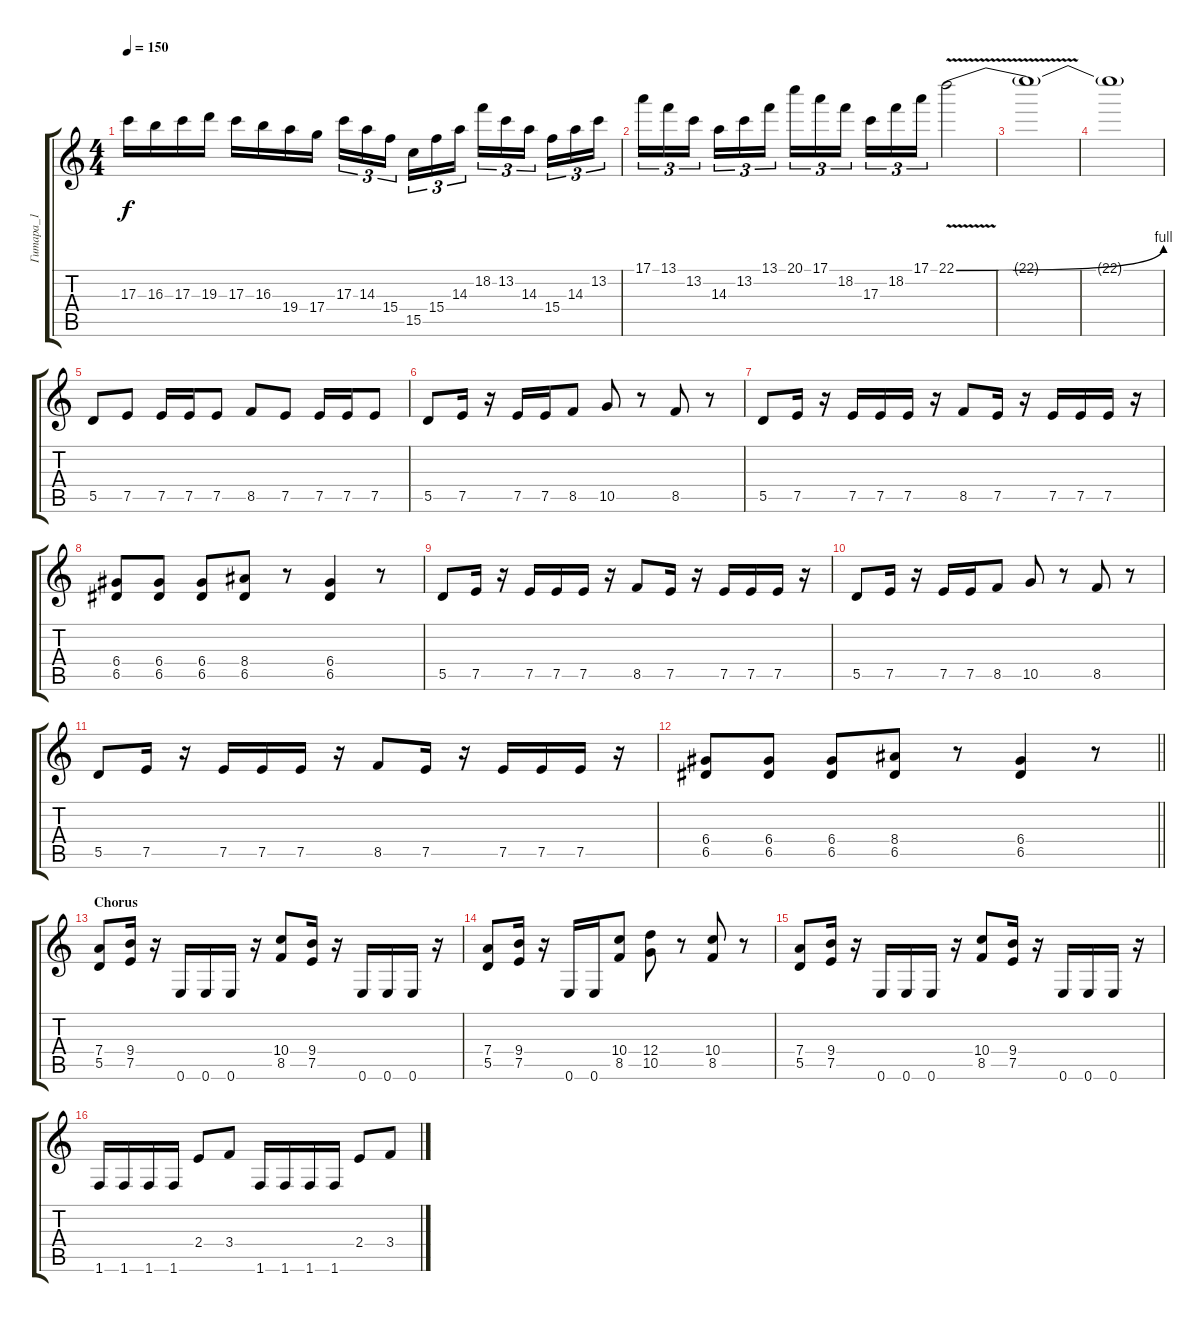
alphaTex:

\track ("Гитара_1" "Гитара_1") {instrument acousticguitarsteel}
\staff {score tabs}
\tuning (E4 B3 G3 D3 A2 E2) {hide}
\ts (4 4)
\tempo 150
\clef g2
\ks c
17.3.16{dy f} 16.3.16 17.3.16 19.3.16 17.3.16 16.3.16 19.4.16 17.4.16 17.3.16{tu (3 2)} 14.3.16{tu (3 2)} 15.4.16{tu (3 2) beam splitsecondary} 15.5.16{tu (3 2)} 15.4.16{tu (3 2)} 14.3.16{tu (3 2)} 18.2.16{tu (3 2)} 13.2.16{tu (3 2)} 14.3.16{tu (3 2) beam splitsecondary} 15.4.16{tu (3 2)} 14.3.16{tu (3 2)} 13.2.16{tu (3 2)} |
17.1.16{tu (3 2)} 13.1.16{tu (3 2)} 13.2.16{tu (3 2) beam splitsecondary} 14.3.16{tu (3 2)} 13.2.16{tu (3 2)} 13.1.16{tu (3 2)} 20.1.16{tu (3 2)} 17.1.16{tu (3 2)} 18.2.16{tu (3 2) beam splitsecondary} 17.3.16{tu (3 2)} 18.2.16{tu (3 2)} 17.1.16{tu (3 2)} 22.1{be (bend 0 0 60 4) v}.2 |
22.1{t}.1 |
22.1{t}.1 |
5.5.8 7.5.8 7.5.16 7.5.16 7.5.8 8.5.8 7.5.8 7.5.16 7.5.16 7.5.8 |
5.5.8 7.5.16 r.16 7.5.16 7.5.16 8.5.8 10.5.8 r.8 8.5.8 r.8 |
5.5.8 7.5.16 r.16 7.5.16 7.5.16 7.5.16 r.16 8.5.8 7.5.16 r.16 7.5.16 7.5.16 7.5.16 r.16 |
(6.4 6.5).8 (6.4 6.5).8 (6.4 6.5).8 (8.4 6.5).8 r.8 (6.4 6.5).4 r.8 |
5.5.8 7.5.16 r.16 7.5.16 7.5.16 7.5.16 r.16 8.5.8 7.5.16 r.16 7.5.16 7.5.16 7.5.16 r.16 |
5.5.8 7.5.16 r.16 7.5.16 7.5.16 8.5.8 10.5.8 r.8 8.5.8 r.8 |
5.5.8 7.5.16 r.16 7.5.16 7.5.16 7.5.16 r.16 8.5.8 7.5.16 r.16 7.5.16 7.5.16 7.5.16 r.16 |
\barLineRight lightlight
(6.4 6.5).8 (6.4 6.5).8 (6.4 6.5).8 (8.4 6.5).8 r.8 (6.4 6.5).4 r.8 |
\section ("" "Chorus")
(7.4 5.5).8 (9.4 7.5).16 r.16 0.6.16 0.6.16 0.6.16 r.16 (10.4 8.5).8 (9.4 7.5).16 r.16 0.6.16 0.6.16 0.6.16 r.16 |
(7.4 5.5).8 (9.4 7.5).16 r.16 0.6.16 0.6.16 (10.4 8.5).8 (12.4 10.5).8 r.8 (10.4 8.5).8 r.8 |
(7.4 5.5).8 (9.4 7.5).16 r.16 0.6.16 0.6.16 0.6.16 r.16 (10.4 8.5).8 (9.4 7.5).16 r.16 0.6.16 0.6.16 0.6.16 r.16 |
1.6.16 1.6.16 1.6.16 1.6.16 2.4.8 3.4.8 1.6.16 1.6.16 1.6.16 1.6.16 2.4.8 3.4.8
